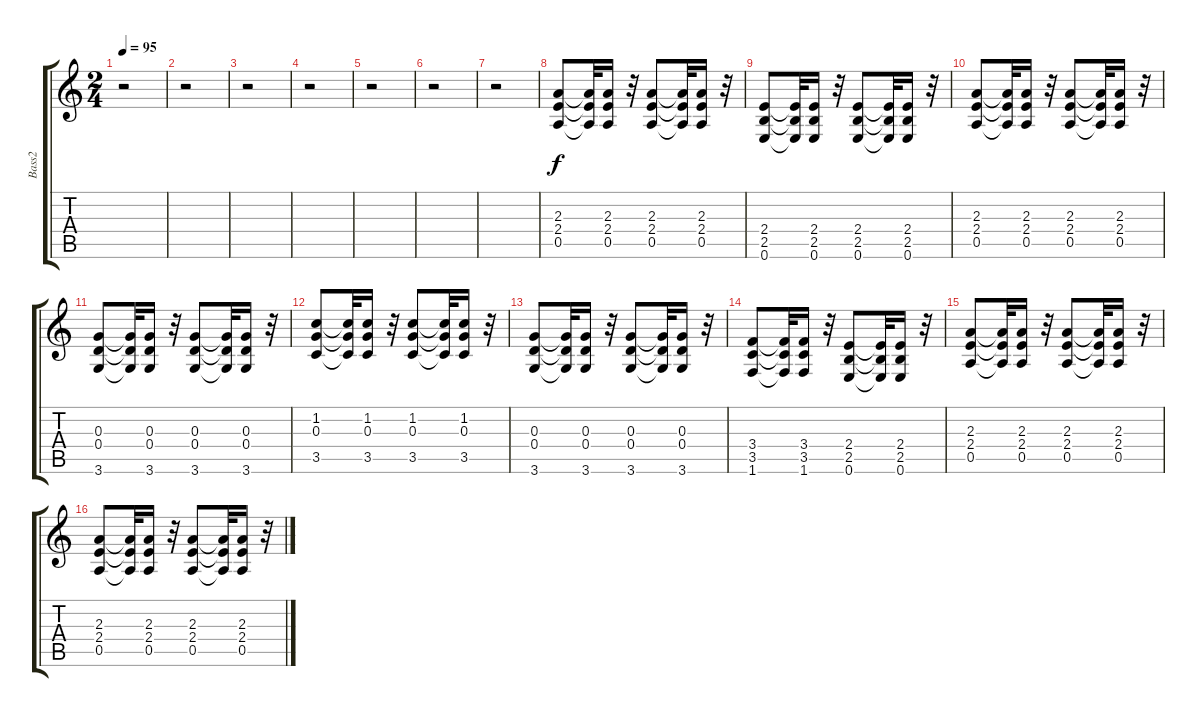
\track ("Bass2" "Bass2") {instrument synthbass2}
\staff {score tabs}
\tuning (E4 B3 G3 D3 A2 E2) {hide}
\ts (2 4)
\tempo 95
\clef g2
\ks c
r.2{dy f} |
r.2 |
r.2 |
r.2 |
r.2 |
r.2 |
r.2 |
(2.3 2.4 0.5).8 (2.3{t} 2.4{t} 0.5{t}).32 (2.3 2.4 0.5).16 r.32 (2.3 2.4 0.5).8 (2.3{t} 2.4{t} 0.5{t}).32 (2.3 2.4 0.5).16 r.32 |
(2.4 2.5 0.6).8 (2.4{t} 2.5{t} 0.6{t}).32 (2.4 2.5 0.6).16 r.32 (2.4 2.5 0.6).8 (2.4{t} 2.5{t} 0.6{t}).32 (2.4 2.5 0.6).16 r.32 |
(2.3 2.4 0.5).8 (2.3{t} 2.4{t} 0.5{t}).32 (2.3 2.4 0.5).16 r.32 (2.3 2.4 0.5).8 (2.3{t} 2.4{t} 0.5{t}).32 (2.3 2.4 0.5).16 r.32 |
(0.3 0.4 3.6).8 (0.3{t} 0.4{t} 3.6{t}).32 (0.3 0.4 3.6).16 r.32 (0.3 0.4 3.6).8 (0.3{t} 0.4{t} 3.6{t}).32 (0.3 0.4 3.6).16 r.32 |
(1.2 0.3 3.5).8 (1.2{t} 0.3{t} 3.5{t}).32 (1.2 0.3 3.5).16 r.32 (1.2 0.3 3.5).8 (1.2{t} 0.3{t} 3.5{t}).32 (1.2 0.3 3.5).16 r.32 |
(0.3 0.4 3.6).8 (0.3{t} 0.4{t} 3.6{t}).32 (0.3 0.4 3.6).16 r.32 (0.3 0.4 3.6).8 (0.3{t} 0.4{t} 3.6{t}).32 (0.3 0.4 3.6).16 r.32 |
(3.4 3.5 1.6).8 (3.4{t} 3.5{t} 1.6{t}).32 (3.4 3.5 1.6).16 r.32 (2.4 2.5 0.6).8 (2.4{t} 2.5{t} 0.6{t}).32 (2.4 2.5 0.6).16 r.32 |
(2.3 2.4 0.5).8 (2.3{t} 2.4{t} 0.5{t}).32 (2.3 2.4 0.5).16 r.32 (2.3 2.4 0.5).8 (2.3{t} 2.4{t} 0.5{t}).32 (2.3 2.4 0.5).16 r.32 |
(2.3 2.4 0.5).8 (2.3{t} 2.4{t} 0.5{t}).32 (2.3 2.4 0.5).16 r.32 (2.3 2.4 0.5).8 (2.3{t} 2.4{t} 0.5{t}).32 (2.3 2.4 0.5).16 r.32
